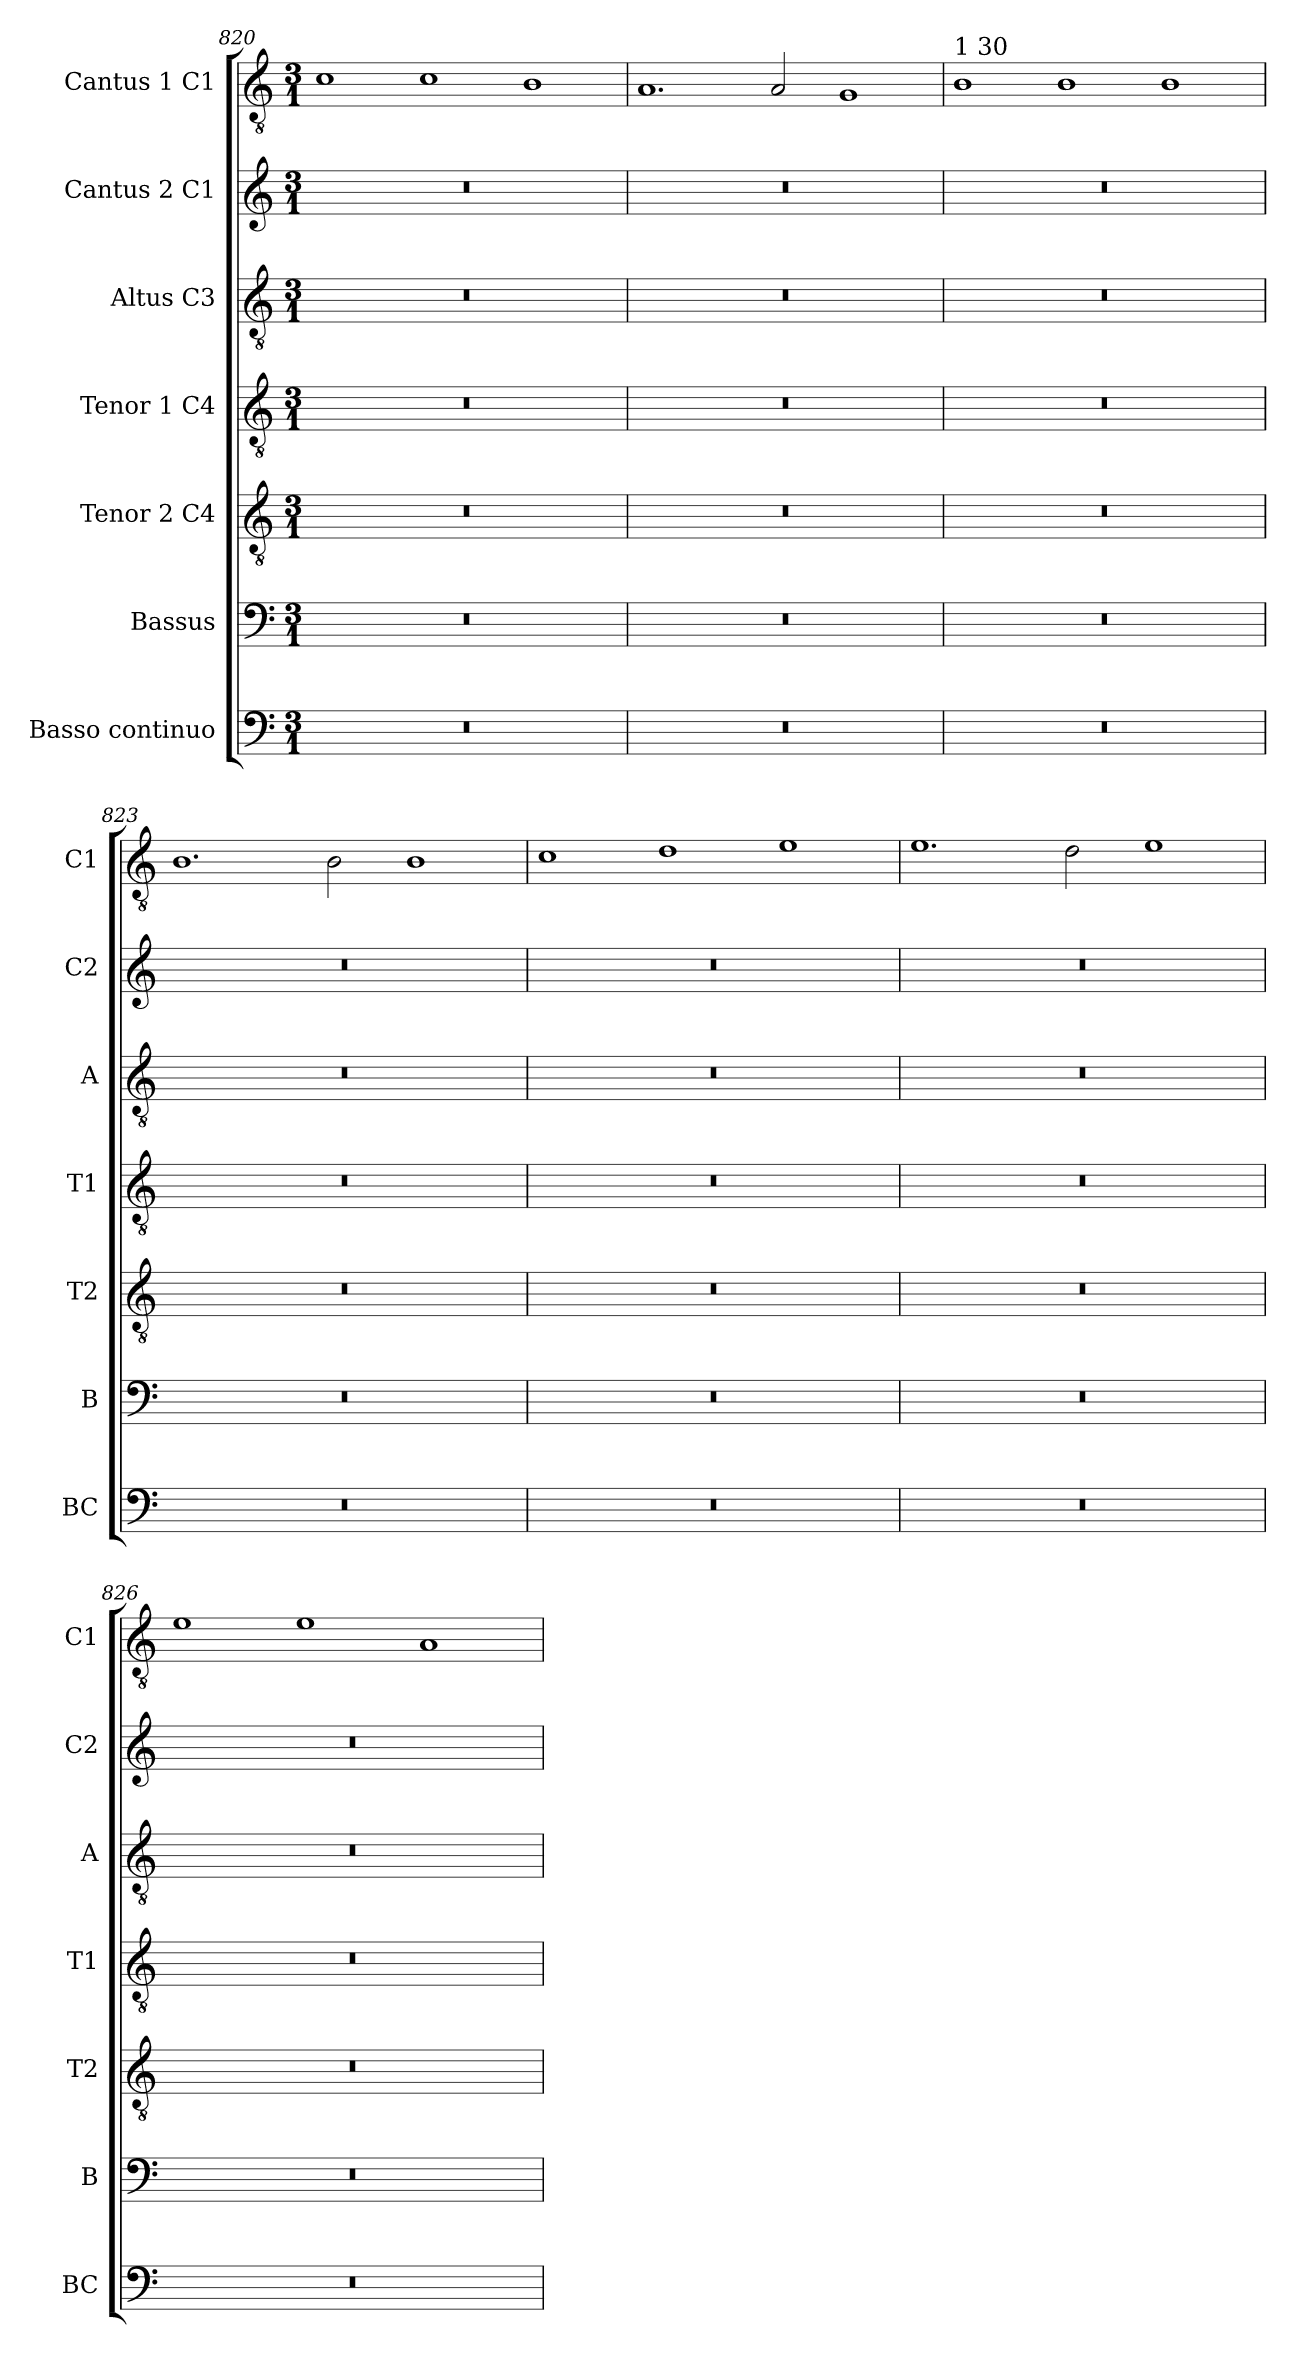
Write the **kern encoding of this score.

**kern	**kern	**kern	**kern	**kern	**kern	**kern
*part7	*part6	*part5	*part4	*part3	*part2	*part1
*staff7	*staff6	*staff5	*staff4	*staff3	*staff2	*staff1
*I"Basso continuo	*I"Bassus	*I"Tenor 2 C4	*I"Tenor 1 C4	*I"Altus C3	*I"Cantus 2 C1	*I"Cantus 1 C1
*I'BC	*I'B	*I'T2	*I'T1	*I'A	*I'C2	*I'C1
*clefF4	*clefF4	*clefGv2	*clefGv2	*clefGv2	*clefG2	*clefGv2
*ITrd7c12	*	*	*	*	*	*
*k[]	*k[]	*k[]	*k[]	*k[]	*k[]	*k[]
*C:	*C:	*C:	*C:	*C:	*C:	*C:
*M3/1	*M3/1	*M3/1	*M3/1	*M3/1	*M3/1	*M3/1
=820	=820	=820	=820	=820	=820	=820
0.r	0.r	0.r	0.r	0.r	0.r	1c
.	.	.	.	.	.	1c
.	.	.	.	.	.	1B
=821	=821	=821	=821	=821	=821	=821
0.r	0.r	0.r	0.r	0.r	0.r	1.A
.	.	.	.	.	.	2A/
.	.	.	.	.	.	1G
!!LO:LB:g=z
=822	=822	=822	=822	=822	=822	=822
!	!	!	!	!	!	!LO:TX:a:t=1 30
0.r	0.r	0.r	0.r	0.r	0.r	1B
.	.	.	.	.	.	1B
.	.	.	.	.	.	1B
=823	=823	=823	=823	=823	=823	=823
0.r	0.r	0.r	0.r	0.r	0.r	1.B
.	.	.	.	.	.	2B\
.	.	.	.	.	.	1B
=824	=824	=824	=824	=824	=824	=824
0.r	0.r	0.r	0.r	0.r	0.r	1c
.	.	.	.	.	.	1d
.	.	.	.	.	.	1e
=825	=825	=825	=825	=825	=825	=825
0.r	0.r	0.r	0.r	0.r	0.r	1.e
.	.	.	.	.	.	2d\
.	.	.	.	.	.	1e
=826	=826	=826	=826	=826	=826	=826
0.r	0.r	0.r	0.r	0.r	0.r	1e
.	.	.	.	.	.	1e
.	.	.	.	.	.	1A
=	=	=	=	=	=	=
*-	*-	*-	*-	*-	*-	*-
